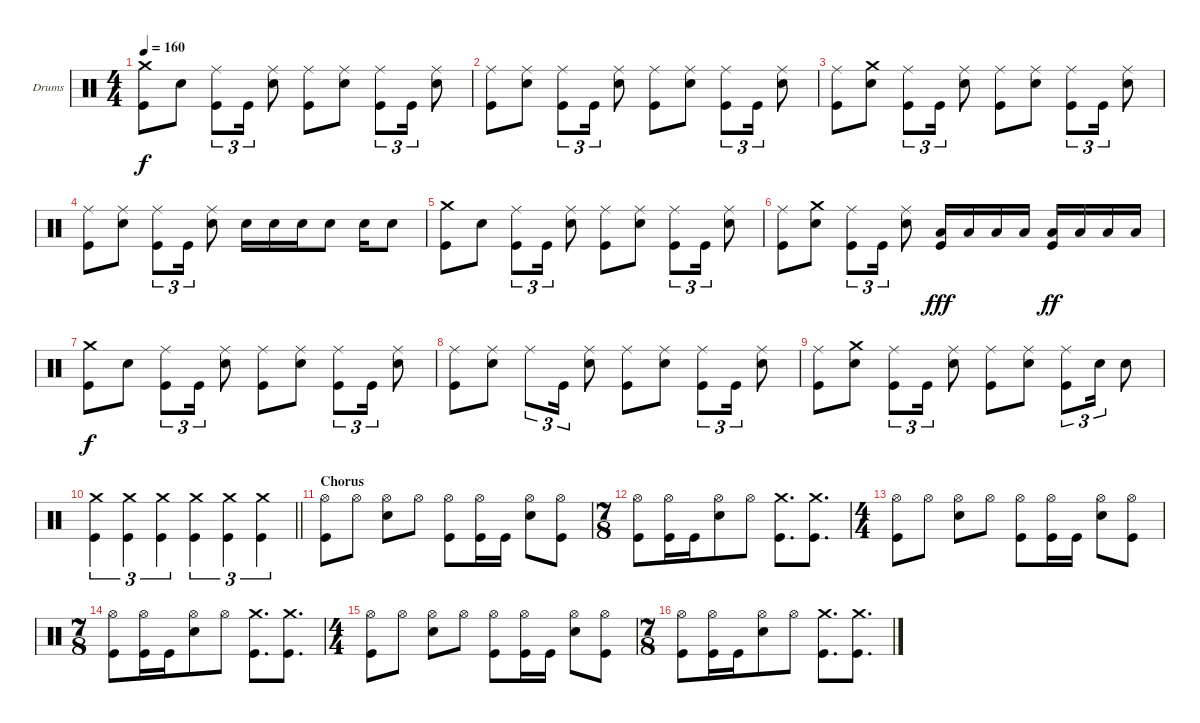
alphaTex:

\bracketExtendMode groupsimilarinstruments
\firstSystemTrackNameOrientation horizontal
\otherSystemsTrackNameOrientation horizontal
\track ("Drums" "Drums") {instrument percussion}
\staff {score}
\articulation defaults
\ts (4 4)
\tempo 160
\clef neutral
\ks c
("Crash medium (hit)" "Kick (hit)").8{dy f} "Snare (hit) 2".8 ("Kick (hit)" "Ride (middle)").8{tu (3 2)} "Kick (hit)".16{tu (3 2)} ("Ride (middle)" "Snare (hit) 2").8 ("Ride (middle)" "Kick (hit)").8 ("Ride (middle)" "Snare (hit) 2").8 ("Kick (hit)" "Ride (middle)").8{tu (3 2)} "Kick (hit)".16{tu (3 2)} ("Ride (middle)" "Snare (hit) 2").8 |
("Ride (middle)" "Kick (hit)").8 ("Ride (middle)" "Snare (hit) 2").8 ("Kick (hit)" "Ride (middle)").8{tu (3 2)} "Kick (hit)".16{tu (3 2)} ("Ride (middle)" "Snare (hit) 2").8 ("Ride (middle)" "Kick (hit)").8 ("Ride (middle)" "Snare (hit) 2").8 ("Kick (hit)" "Ride (middle)").8{tu (3 2)} "Kick (hit)".16{tu (3 2)} ("Ride (middle)" "Snare (hit) 2").8 |
("Ride (middle)" "Kick (hit)").8 ("Crash medium (hit)" "Snare (hit) 2").8 ("Kick (hit)" "Ride (middle)").8{tu (3 2)} "Kick (hit)".16{tu (3 2)} ("Ride (middle)" "Snare (hit) 2").8 ("Ride (middle)" "Kick (hit)").8 ("Ride (middle)" "Snare (hit) 2").8 ("Kick (hit)" "Ride (middle)").8{tu (3 2)} "Kick (hit)".16{tu (3 2)} ("Ride (middle)" "Snare (hit) 2").8 |
("Ride (middle)" "Kick (hit)").8 ("Ride (middle)" "Snare (hit) 2").8 ("Kick (hit)" "Ride (middle)").8{tu (3 2)} "Kick (hit)".16{tu (3 2)} ("Ride (middle)" "Snare (hit) 2").8 "Snare (hit) 2".16 "Snare (hit) 2".16 "Snare (hit) 2".16 "Snare (hit) 2".8 "Snare (hit) 2".16 "Snare (hit) 2".8 |
("Kick (hit)" "Crash medium (hit)").8 "Snare (hit) 2".8 ("Kick (hit)" "Ride (middle)").8{tu (3 2)} "Kick (hit)".16{tu (3 2)} ("Ride (middle)" "Snare (hit) 2").8 ("Ride (middle)" "Kick (hit)").8 ("Ride (middle)" "Snare (hit) 2").8 ("Kick (hit)" "Ride (middle)").8{tu (3 2)} "Kick (hit)".16{tu (3 2)} ("Ride (middle)" "Snare (hit) 2").8 |
("Ride (middle)" "Kick (hit)").8 ("Crash medium (hit)" "Snare (hit) 2").8 ("Kick (hit)" "Ride (middle)").8{tu (3 2)} "Kick (hit)".16{tu (3 2)} ("Ride (middle)" "Snare (hit) 2").8 ("Low Tom (hit)" "Kick (hit)").16{dy fff} "Low Tom (hit)".16 "Low Tom (hit)".16 "Low Tom (hit)".16 ("Low Tom (hit)" "Kick (hit)").16{dy ff} "Low Tom (hit)".16 "Low Tom (hit)".16 "Low Tom (hit)".16 |
("Crash medium (hit)" "Kick (hit)").8{dy f} "Snare (hit) 2".8 ("Kick (hit)" "Ride (middle)").8{tu (3 2)} "Kick (hit)".16{tu (3 2)} ("Ride (middle)" "Snare (hit) 2").8 ("Ride (middle)" "Kick (hit)").8 ("Ride (middle)" "Snare (hit) 2").8 ("Kick (hit)" "Ride (middle)").8{tu (3 2)} "Kick (hit)".16{tu (3 2)} ("Ride (middle)" "Snare (hit) 2").8 |
("Ride (middle)" "Kick (hit)").8 ("Ride (middle)" "Snare (hit) 2").8 "Ride (middle)".8{tu (3 2)} "Kick (hit)".16{tu (3 2)} ("Ride (middle)" "Snare (hit) 2").8 ("Ride (middle)" "Kick (hit)").8 ("Ride (middle)" "Snare (hit) 2").8 ("Kick (hit)" "Ride (middle)").8{tu (3 2)} "Kick (hit)".16{tu (3 2)} ("Ride (middle)" "Snare (hit) 2").8 |
("Ride (middle)" "Kick (hit)").8 ("Crash medium (hit)" "Snare (hit) 2").8 ("Kick (hit)" "Ride (middle)").8{tu (3 2)} "Kick (hit)".16{tu (3 2)} ("Ride (middle)" "Snare (hit) 2").8 ("Ride (middle)" "Kick (hit)").8 ("Ride (middle)" "Snare (hit) 2").8 ("Ride (middle)" "Kick (hit)").8{tu (3 2)} "Snare (hit) 2".16{tu (3 2)} "Snare (hit) 2".8 |
\barLineRight lightlight
("Crash medium (hit)" "Kick (hit)").4{tu (3 2)} ("Crash medium (hit)" "Kick (hit)").4{tu (3 2)} ("Crash medium (hit)" "Kick (hit)").4{tu (3 2)} ("Crash medium (hit)" "Kick (hit)").4{tu (3 2)} ("Crash medium (hit)" "Kick (hit)").4{tu (3 2)} ("Crash medium (hit)" "Kick (hit)").4{tu (3 2)} |
\section ("" "Chorus")
("Hi-Hat (open)" "Kick (hit)").8 "Hi-Hat (open)".8 ("Hi-Hat (open)" "Snare (hit) 2").8 "Hi-Hat (open)".8 ("Hi-Hat (open)" "Kick (hit)").8 ("Hi-Hat (open)" "Kick (hit)").16 "Kick (hit)".16 ("Hi-Hat (open)" "Snare (hit) 2").8 ("Hi-Hat (open)" "Kick (hit)").8 |
\ts (7 8)
("Hi-Hat (open)" "Kick (hit)").8 ("Hi-Hat (open)" "Kick (hit)").16 "Kick (hit)".16 ("Hi-Hat (open)" "Snare (hit) 2").8 "Hi-Hat (open)".8 ("Crash medium (hit)" "Kick (hit)").8{d} ("Crash medium (hit)" "Kick (hit)").8{d} |
\ts (4 4)
("Hi-Hat (open)" "Kick (hit)").8 "Hi-Hat (open)".8 ("Hi-Hat (open)" "Snare (hit) 2").8 "Hi-Hat (open)".8 ("Hi-Hat (open)" "Kick (hit)").8 ("Hi-Hat (open)" "Kick (hit)").16 "Kick (hit)".16 ("Hi-Hat (open)" "Snare (hit) 2").8 ("Hi-Hat (open)" "Kick (hit)").8 |
\ts (7 8)
("Hi-Hat (open)" "Kick (hit)").8 ("Hi-Hat (open)" "Kick (hit)").16 "Kick (hit)".16 ("Hi-Hat (open)" "Snare (hit) 2").8 "Hi-Hat (open)".8 ("Crash medium (hit)" "Kick (hit)").8{d} ("Crash medium (hit)" "Kick (hit)").8{d} |
\ts (4 4)
("Hi-Hat (open)" "Kick (hit)").8 "Hi-Hat (open)".8 ("Hi-Hat (open)" "Snare (hit) 2").8 "Hi-Hat (open)".8 ("Hi-Hat (open)" "Kick (hit)").8 ("Hi-Hat (open)" "Kick (hit)").16 "Kick (hit)".16 ("Hi-Hat (open)" "Snare (hit) 2").8 ("Hi-Hat (open)" "Kick (hit)").8 |
\ts (7 8)
("Hi-Hat (open)" "Kick (hit)").8 ("Hi-Hat (open)" "Kick (hit)").16 "Kick (hit)".16 ("Hi-Hat (open)" "Snare (hit) 2").8 "Hi-Hat (open)".8 ("Crash medium (hit)" "Kick (hit)").8{d} ("Crash medium (hit)" "Kick (hit)").8{d}
